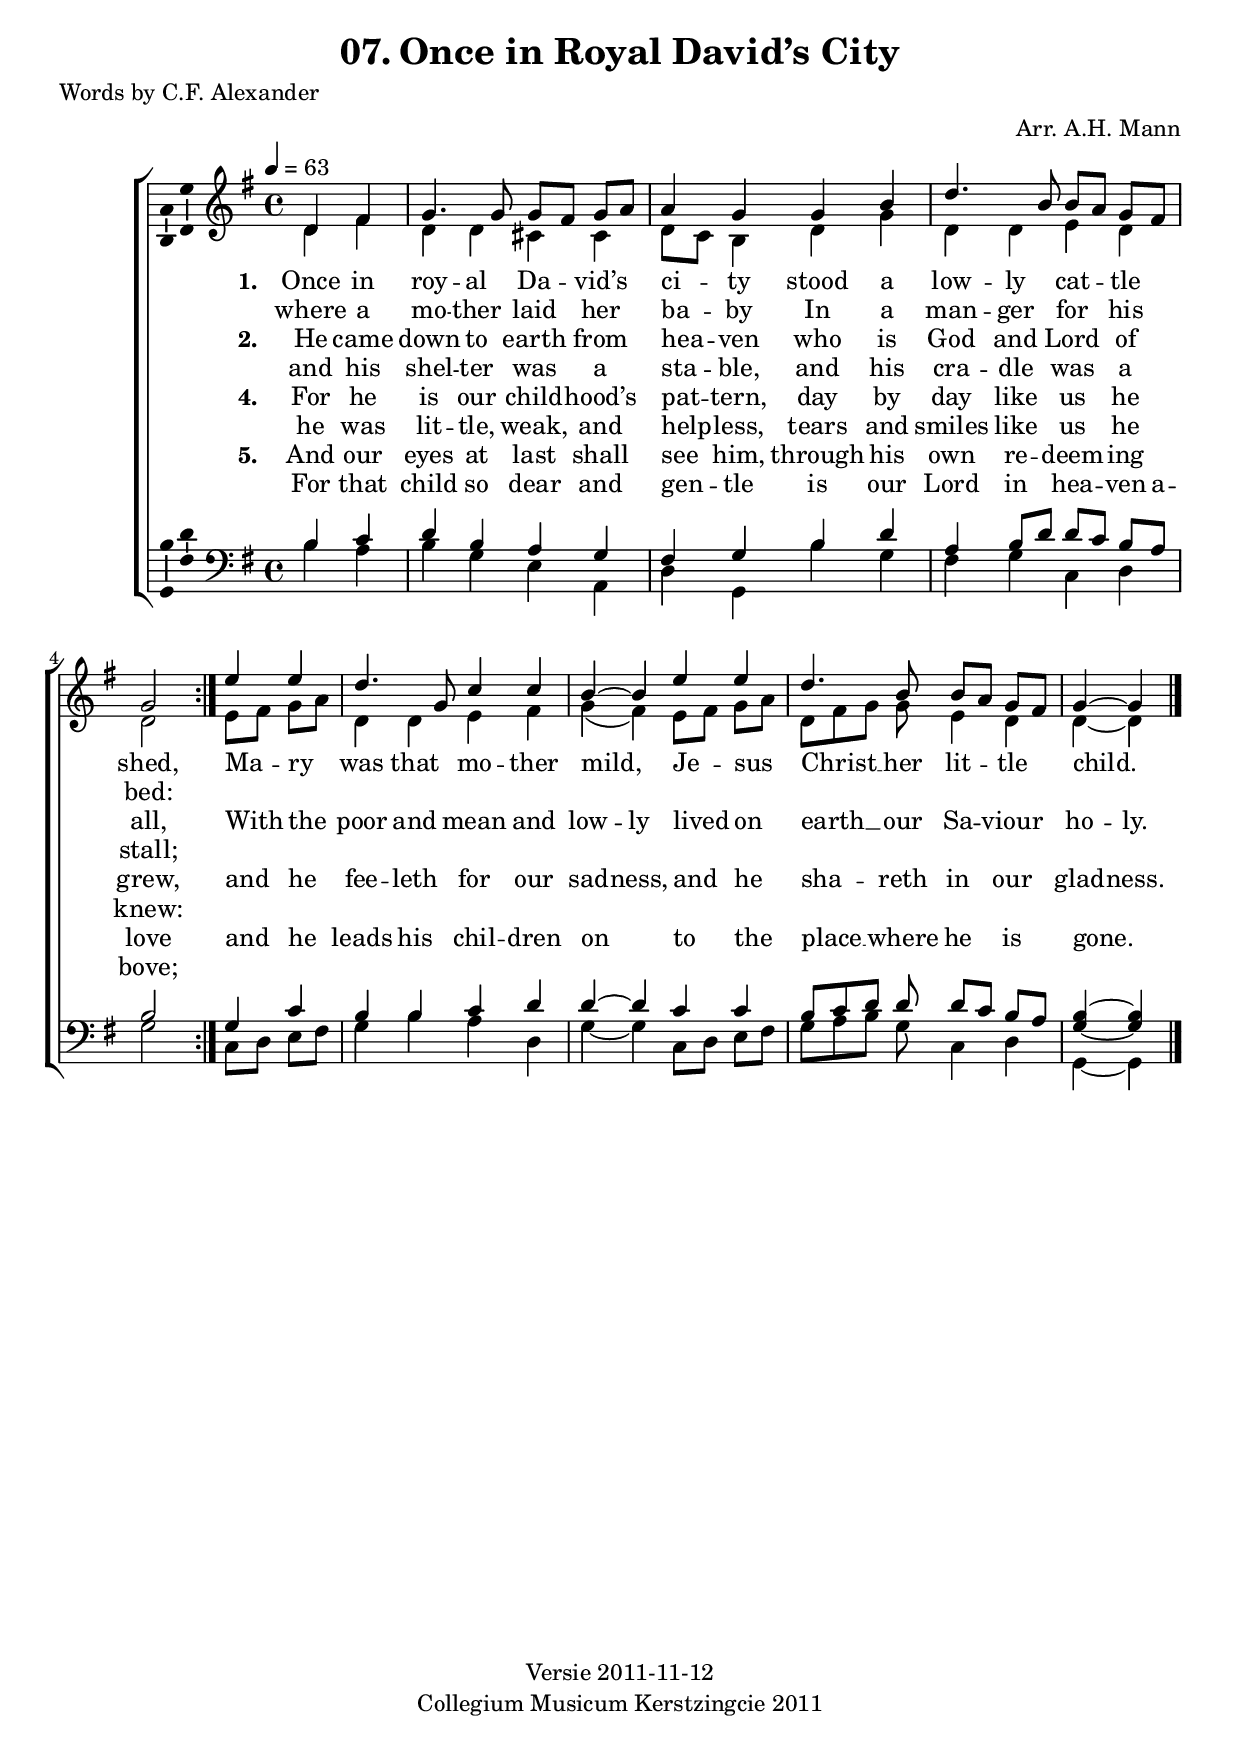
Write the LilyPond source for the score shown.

% vim: set fileformat=dos:
\version "2.12.3"

% vim: set fileformat=dos:
\version "2.12.3"

soprano = \relative d' {
  \autoBeamOff
  \clef "treble" 
  \key g \major 
  \time 4/4 
  \tempo 4=63 
  \bar "|:"
  \partial 2 \repeat volta 2 {
    d4 fis4 | % 1 
    g4. g8 g8[ fis8] g8[ a8] | % 2
    a4 g4 g4 b4 | % 3
    d4. b8 b8[ a8] g8[ fis8] | % 4
    g2 
  }
  e'4 e4 | % 6
  d4. g,8 c4 c4 | % 7
  b4 ~ b4 e4 e4 | % 8
  d4. b8 b8[ a8] g8[ fis8] | % 9
  g4 ~ g4 \bar "|."
}

alto = \relative d' {
  \autoBeamOff
  \clef "treble" 
  \key g \major 
  \time 4/4 
  \partial 2 \repeat volta 2 {
    \tempo 4=63 d4 fis4 | % 1
    d4 d4 cis4 cis4 | % 2
    d8 [ c8 ] b4 d4 g4 | % 3
    d4 d4 e4 d4 | % 4
    d2 
  }
  e8[ fis8] g8[ a8] | % 6
  d,4 d4 e4 fis4 | % 7
  g4( fis4) e8[ fis8] g8[ a8] | % 8
  d,8[ fis8 g8] g8 e4 d4 | % 9
  d4 ~ d4 \bar "|."
}

tenor = \relative b {
  \autoBeamOff
  \clef "bass" \key g \major \time 4/4 \partial 2 \repeat volta 2 {
    b4 c4 | % 1
    d4 b4 a4 g4 | % 2
    fis4 g4 b4 d4 | % 3
    a4 b8[ d8] d8[ c8] b8[ a8] | % 4
    b2 
  }
  g4 c4 | % 6
  b4 b4 c4 d4 | % 7
  d4 ~ d4 c4 c4 | % 8
  b8[ c8 d8] d8 d8[ c8] b8[ a8] | % 9
  \tieNeutral
  <g b>4 ~ <g b>4 \bar "|."
}

bass = \relative b {
  \autoBeamOff
  \clef "bass" 
  \key g \major 
  \time 4/4 
  \partial 2 \repeat volta 2 {
    b4 a4 | % 1
    b4 g4 e4 a,4 | % 2
    d4 g,4 b'4 g4 | % 3
    fis4 g4 c,4 d4 | % 4
    g2 
  }
  c,8[ d8] e8[ fis8] | % 6
  g4 b4 a4 d,4 | % 7
  g4 ~ g4 c,8[ d8] e8[ fis8] | % 8
  g8[ a8 b8] g8 c,4 d4 | % 9
  g,4 ~ g4 \bar "|."
}

verseOne = \lyricmode {
  \set stanza = #"1. "
  Once in roy -- al Da -- vid’s ci -- ty 
  stood a low -- ly cat -- tle shed, 
  Ma -- ry was that mo -- ther mild,
  Je -- sus Christ __ her lit -- tle child.
}

verseOneRepeat = \lyricmode {
  where a mo -- ther laid her ba -- by 
  In a man -- ger for his bed: 
}

verseTwo = \lyricmode {
  \set stanza = #"2. "
  He  came down to earth from hea -- ven
  who is God and Lord of all,
  With the poor and mean and 
    \set ignoreMelismata = ##t 
      low -- ly
    \unset ignoreMelismata
  lived on earth __ our Sa -- viour 
    \set ignoreMelismata = ##t 
      ho -- ly.
    \unset ignoreMelismata
}

verseTwoRepeat = \lyricmode {
  and his shel -- ter was a sta -- ble,
  and his cra -- dle was a stall;
}

verseFour = \lyricmode {
  \set stanza = #"4. "
  For he is our child -- hood’s pat -- tern,
  day by day like us he grew,
  and he fee -- leth for our 
    \set ignoreMelismata = ##t 
      sad -- ness,
    \unset ignoreMelismata
  and he sha -- reth in our 
    \set ignoreMelismata = ##t 
      glad -- ness.
    \unset ignoreMelismata
}

verseFourRepeat = \lyricmode {
  he was lit -- tle, weak, and help -- less,
  tears and smiles like us he knew:
}

verseFive = \lyricmode {
  \set stanza = #"5. "
  And our eyes at last shall see him,
  through his own re -- deem -- ing love
  and he leads his chil -- dren on
  to the place __ where he is gone.
}

verseFiveRepeat = \lyricmode {
  For that child so dear and gen -- tle
  is our Lord in 
  \set associatedVoice = "vSoprano"
  hea -- 
  % The 'a --' of above should be associated with the soprano
  \set ignoreMelismata = ##t 
    ven 
    a -- 
  \set associatedVoice = "vAlto"
    bove;
  \unset ignoreMelismata
}


nummer = "07."

\header {
  title = \markup {\nummer "Once in Royal David’s City"}
  poet = "Words by C.F. Alexander"
  arranger = "Arr. A.H. Mann"
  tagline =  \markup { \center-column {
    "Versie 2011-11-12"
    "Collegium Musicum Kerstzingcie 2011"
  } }
}

\score {
  \new ChoirStaff <<
    \new Staff = "upper" <<
      \clef "treble"
      \new Voice = "vSoprano" { 
        \override Ambitus #'X-offset = #2.0
        \voiceOne \soprano 
      }
      \new Voice = "vAlto" { \voiceTwo \alto }
    >>

    \new Lyrics \lyricsto "vAlto" \verseOne
    \new Lyrics \lyricsto "vAlto" \verseOneRepeat
    \new Lyrics \lyricsto "vAlto" \verseTwo
    \new Lyrics \lyricsto "vAlto" \verseTwoRepeat
    \new Lyrics \lyricsto "vAlto" \verseFour
    \new Lyrics \lyricsto "vAlto" \verseFourRepeat
    \new Lyrics \lyricsto "vAlto" \verseFive
    \new Lyrics \lyricsto "vAlto" \verseFiveRepeat

    \new Staff = "lower" <<
      \clef "bass"
      \new Voice = "vTenor" { 
        \override Ambitus #'X-offset = #2.0
        \voiceOne \tenor 
      }
      \new Voice = "vBass" { \voiceTwo \bass }
    >>
  >>
  \layout { 
    % We can haz ambitus to display pitch range?
    \context { \Voice 
      \consists "Ambitus_engraver"
    }
    % Space-saving tweaks
    \context { \Staff
      \override VerticalAxisGroup #'minimum-Y-extent = #'(-1 . 1)
    }
    \context { \Lyrics
      \override VerticalAxisGroup #'Y-extent = #'(-0.1 . 0.1)
    }
    \context { \Lyrics
      \override VerticalAxisGroup #'minimum-Y-extent = #'(0 . 0)
    }
  }
}
